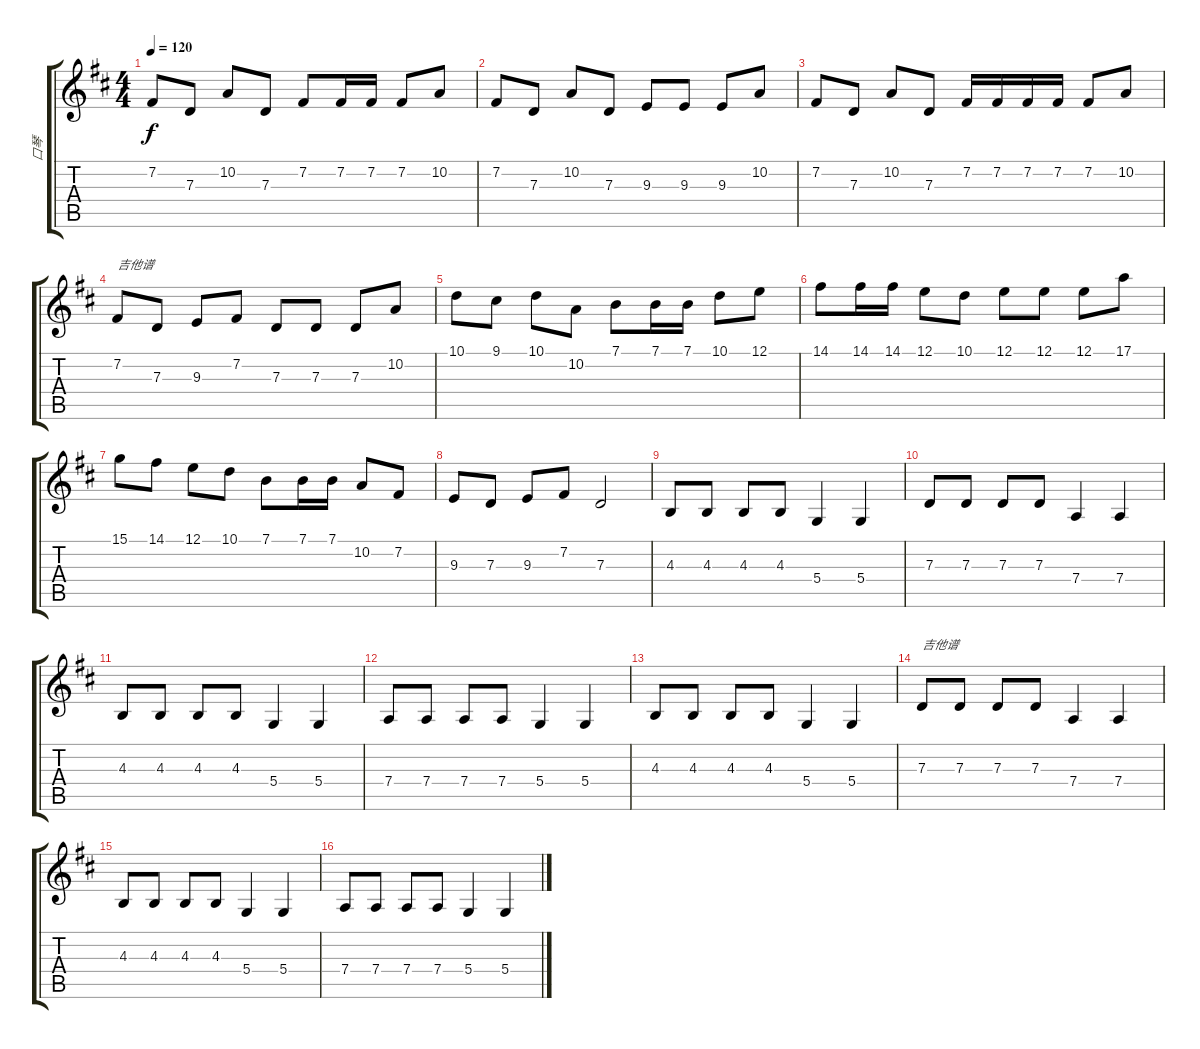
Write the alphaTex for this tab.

\track ("口琴" "口琴") {instrument harmonica}
\staff {score tabs}
\tuning (E4 B3 G3 D3 A2 E2) {hide}
\ts (4 4)
\tempo 120
\clef g2
\ks d
7.2.8{dy f} 7.3.8 10.2.8 7.3.8 7.2.8 7.2.16 7.2.16 7.2.8 10.2.8 |
7.2.8 7.3.8 10.2.8 7.3.8 9.3.8 9.3.8 9.3.8 10.2.8 |
7.2.8 7.3.8 10.2.8 7.3.8 7.2.16 7.2.16 7.2.16 7.2.16 7.2.8 10.2.8 |
7.2.8{txt "吉他谱"} 7.3.8 9.3.8 7.2.8 7.3.8 7.3.8 7.3.8 10.2.8 |
10.1.8 9.1.8 10.1.8 10.2.8 7.1.8 7.1.16 7.1.16 10.1.8 12.1.8 |
14.1.8 14.1.16 14.1.16 12.1.8 10.1.8 12.1.8 12.1.8 12.1.8 17.1.8 |
15.1.8 14.1.8 12.1.8 10.1.8 7.1.8 7.1.16 7.1.16 10.2.8 7.2.8 |
9.3.8 7.3.8 9.3.8 7.2.8 7.3.2 |
4.3.8 4.3.8 4.3.8 4.3.8 5.4.4 5.4.4 |
7.3.8 7.3.8 7.3.8 7.3.8 7.4.4 7.4.4 |
4.3.8 4.3.8 4.3.8 4.3.8 5.4.4 5.4.4 |
7.4.8 7.4.8 7.4.8 7.4.8 5.4.4 5.4.4 |
4.3.8 4.3.8 4.3.8 4.3.8 5.4.4 5.4.4 |
7.3.8{txt "吉他谱"} 7.3.8 7.3.8 7.3.8 7.4.4 7.4.4 |
4.3.8 4.3.8 4.3.8 4.3.8 5.4.4 5.4.4 |
7.4.8 7.4.8 7.4.8 7.4.8 5.4.4 5.4.4
